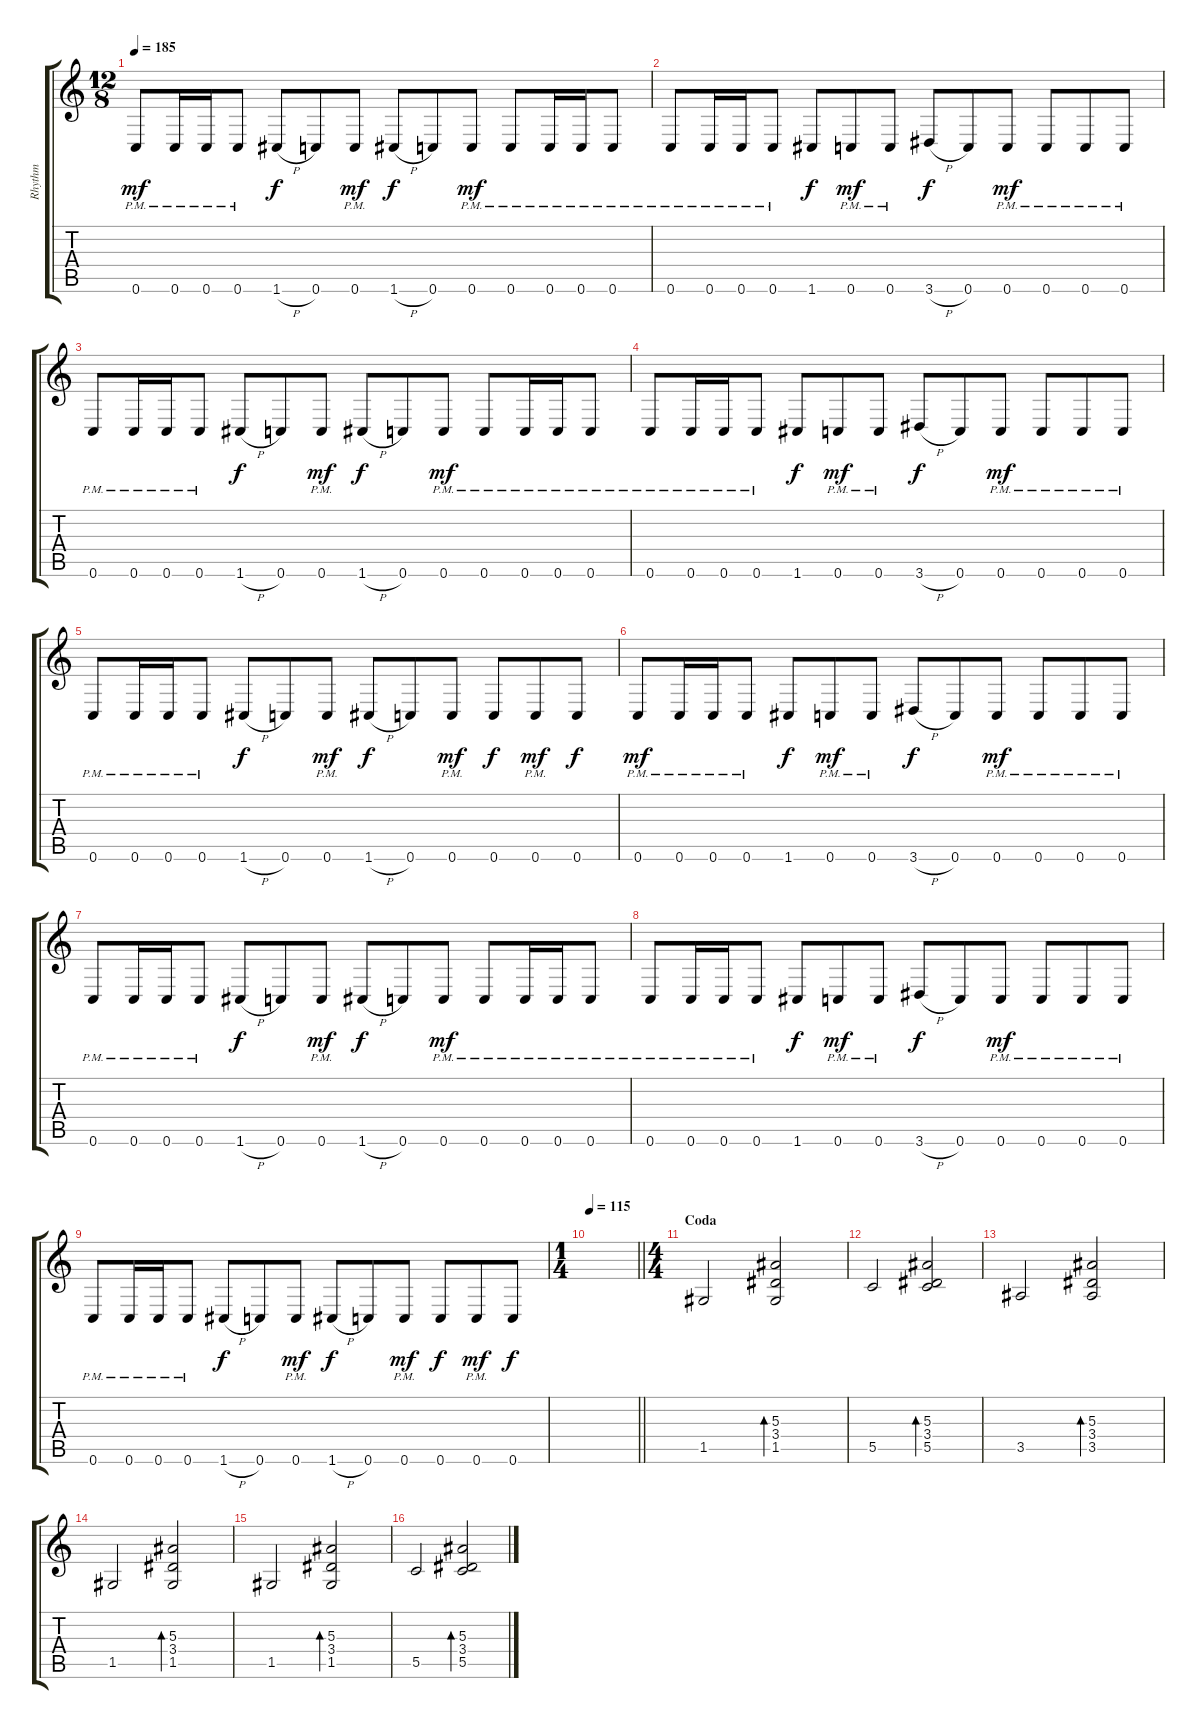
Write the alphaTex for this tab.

\track ("Rhythm" "Rhythm") {instrument overdrivenguitar}
\staff {score tabs}
\tuning (D4 A3 F3 C3 G2 C2) {hide}
\ts (12 8)
\tempo 185
\clef g2
\ks c
0.6{pm}.8{dy mf} 0.6{pm}.16 0.6{pm}.16 0.6{pm}.8 1.6{h}.8{dy f} 0.6.8 0.6{pm}.8{dy mf} 1.6{h}.8{dy f} 0.6.8 0.6{pm}.8{dy mf} 0.6{pm}.8 0.6{pm}.16 0.6{pm}.16 0.6{pm}.8 |
0.6{pm}.8 0.6{pm}.16 0.6{pm}.16 0.6{pm}.8 1.6.8{dy f} 0.6{pm}.8{dy mf} 0.6{pm}.8 3.6{h}.8{dy f} 0.6.8 0.6{pm}.8{dy mf} 0.6{pm}.8 0.6{pm}.8 0.6{pm}.8 |
0.6{pm}.8 0.6{pm}.16 0.6{pm}.16 0.6{pm}.8 1.6{h}.8{dy f} 0.6.8 0.6{pm}.8{dy mf} 1.6{h}.8{dy f} 0.6.8 0.6{pm}.8{dy mf} 0.6{pm}.8 0.6{pm}.16 0.6{pm}.16 0.6{pm}.8 |
0.6{pm}.8 0.6{pm}.16 0.6{pm}.16 0.6{pm}.8 1.6.8{dy f} 0.6{pm}.8{dy mf} 0.6{pm}.8 3.6{h}.8{dy f} 0.6.8 0.6{pm}.8{dy mf} 0.6{pm}.8 0.6{pm}.8 0.6{pm}.8 |
0.6{pm}.8 0.6{pm}.16 0.6{pm}.16 0.6{pm}.8 1.6{h}.8{dy f} 0.6.8 0.6{pm}.8{dy mf} 1.6{h}.8{dy f} 0.6.8 0.6{pm}.8{dy mf} 0.6.8{dy f} 0.6{pm}.8{dy mf} 0.6.8{dy f} |
0.6{pm}.8{dy mf} 0.6{pm}.16 0.6{pm}.16 0.6{pm}.8 1.6.8{dy f} 0.6{pm}.8{dy mf} 0.6{pm}.8 3.6{h}.8{dy f} 0.6.8 0.6{pm}.8{dy mf} 0.6{pm}.8 0.6{pm}.8 0.6{pm}.8 |
0.6{pm}.8 0.6{pm}.16 0.6{pm}.16 0.6{pm}.8 1.6{h}.8{dy f} 0.6.8 0.6{pm}.8{dy mf} 1.6{h}.8{dy f} 0.6.8 0.6{pm}.8{dy mf} 0.6{pm}.8 0.6{pm}.16 0.6{pm}.16 0.6{pm}.8 |
0.6{pm}.8 0.6{pm}.16 0.6{pm}.16 0.6{pm}.8 1.6.8{dy f} 0.6{pm}.8{dy mf} 0.6{pm}.8 3.6{h}.8{dy f} 0.6.8 0.6{pm}.8{dy mf} 0.6{pm}.8 0.6{pm}.8 0.6{pm}.8 |
0.6{pm}.8 0.6{pm}.16 0.6{pm}.16 0.6{pm}.8 1.6{h}.8{dy f} 0.6.8 0.6{pm}.8{dy mf} 1.6{h}.8{dy f} 0.6.8 0.6{pm}.8{dy mf} 0.6.8{dy f} 0.6{pm}.8{dy mf} 0.6.8{dy f} |
\ts (1 4)
\tempo 115
\barLineRight lightlight
|
\ts (4 4)
\section ("" "Coda")
1.5.2{volume 8 instrument electricguitarclean} (5.3 3.4 1.5).2{bd 480} |
5.5.2 (5.3 3.4 5.5).2{bd 480} |
3.5.2 (5.3 3.4 3.5).2{bd 480} |
1.5.2 (5.3 3.4 1.5).2{bd 480} |
1.5.2 (5.3 3.4 1.5).2{bd 480} |
5.5.2 (5.3 3.4 5.5).2{bd 480}
